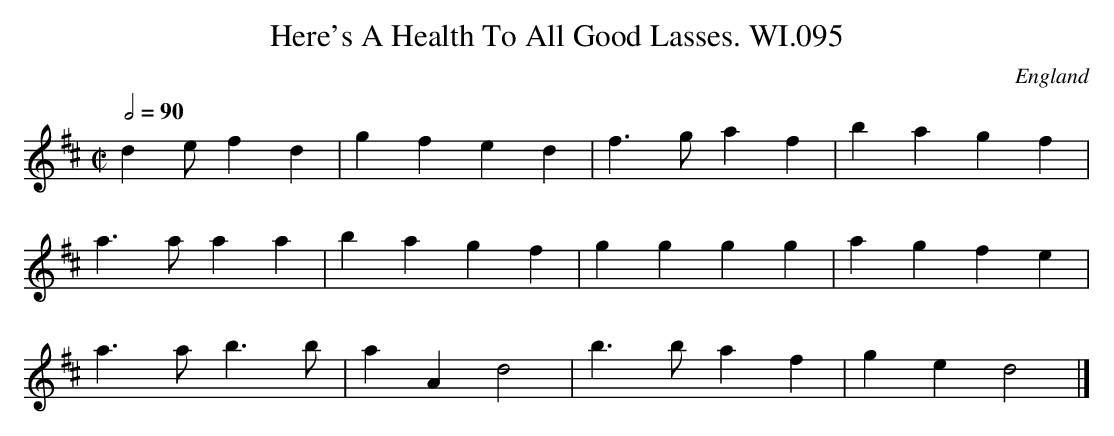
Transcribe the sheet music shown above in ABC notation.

X:1
T:Here's A Health To All Good Lasses. WI.095
M:C|
L:1/8
Q:1/2=90
O:England
notC:"air for violin + piano duet"
K:D major
d2e f2d2|g2f2 e2d2|f3g a2f2|b2a2g2f2|!
a3a a2a2|b2a2 g2f2|g2g2 g2g2|a2g2 f2e2|!
a3a b3b|a2A2d4|b3b a2f2|g2e2 d4|]
